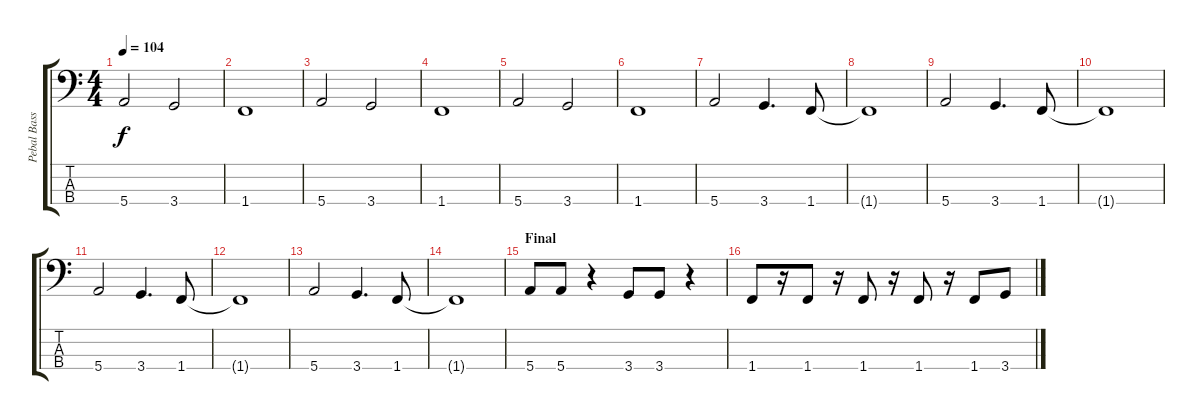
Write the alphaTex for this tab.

\track ("Pebal Bass" "Pebal Bass") {instrument electricbassfinger}
\staff {score tabs}
\tuning (G2 D2 A1 E1) {hide}
\ts (4 4)
\tempo 104
\clef f4
\ks c
5.4.2{dy f} 3.4.2 |
1.4.1 |
5.4.2 3.4.2 |
1.4.1 |
5.4.2 3.4.2 |
1.4.1 |
5.4.2 3.4.4{d} 1.4.8 |
1.4{t}.1 |
5.4.2 3.4.4{d} 1.4.8 |
1.4{t}.1 |
5.4.2 3.4.4{d} 1.4.8 |
1.4{t}.1 |
5.4.2 3.4.4{d} 1.4.8 |
1.4{t}.1 |
\section ("" "Final")
5.4.8 5.4.8 r.4 3.4.8 3.4.8 r.4 |
1.4.8 r.16 1.4.8 r.16 1.4.8 r.16 1.4.8 r.16 1.4.8 3.4.8
